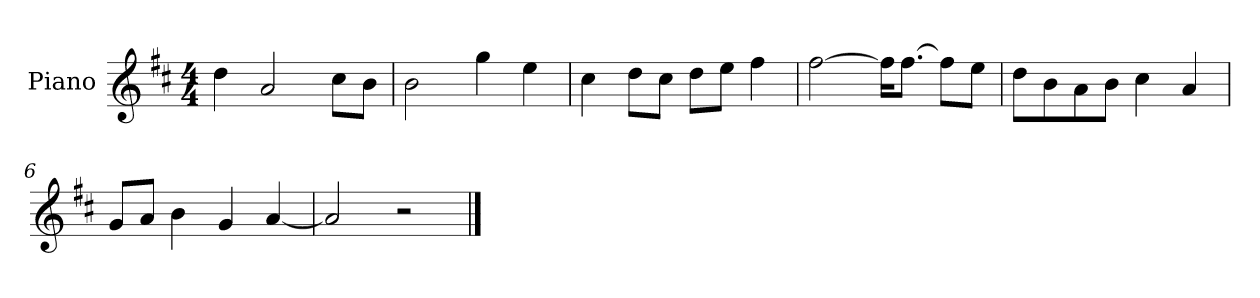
**kern
*part1
*staff1
*I"Piano
*I'P-no
*clefG2
*k[f#c#]
*M4/4
*MM90
=1
4dd\
2a/
8cc#\L
8b\J
=2
2b\
4gg\
4ee\
=3
4cc#\
8dd\L
8cc#\J
8dd\L
8ee\J
4ff#\
=4
[2ff#\
16ff#\KL]
[8.ff#\J
8ff#\L]
8ee\J
=5
8dd\L
8b\
8a\
8b\J
4cc#\
4a/
=6
8g/L
8a/J
4b\
4g/
[4a/
=7
2a/]
2r
==
*-
